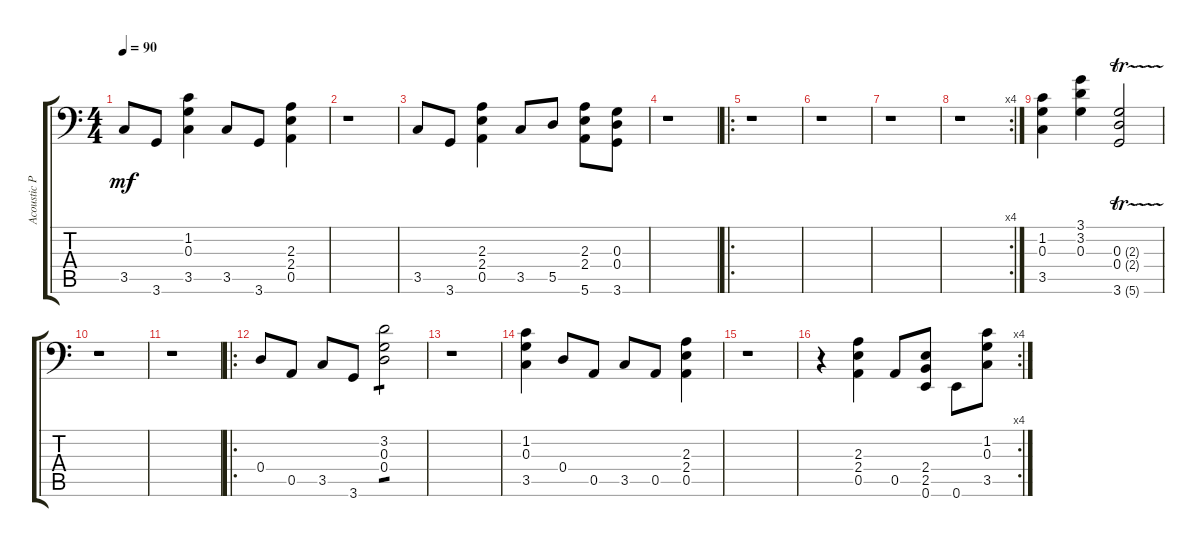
\track ("Acoustic Piano (Staff 2)" "Acoustic P") {instrument acousticgrandpiano}
\staff {score tabs}
\tuning (E4 B3 G3 D3 A2 E2) {hide}
\ts (4 4)
\tempo 90
\clef f4
\ks c
3.5.8{dy mf instrument acousticgrandpiano} 3.6.8 (1.2 0.3 3.5).4 3.5.8 3.6.8 (2.3 2.4 0.5).4 |
r.1 |
3.5.8 3.6.8 (2.3 2.4 0.5).4 3.5.8 5.5.8 (2.3 2.4 5.6).8 (0.3 0.4 3.6).8 |
r.1 |
\ro
r.1 |
r.1 |
r.1 |
\rc 4
r.1 |
(1.2 0.3 3.5).4 (3.1 3.2 0.3).4 (0.3{tr (2 16)} 0.4{tr (2 16)} 3.6{tr (5 16)}).2 |
r.1 |
r.1 |
\ro
0.4.8 0.5.8 3.5.8 3.6.8 (3.2 0.3 0.4).2{tp 1} |
r.1 |
(1.2 0.3 3.5).4 0.4.8 0.5.8 3.5.8 0.5.8 (2.3 2.4 0.5).4 |
r.1 |
\rc 4
r.4 (2.3 2.4 0.5).4 0.5.8 (2.4 2.5 0.6).8 0.6.8 (1.2 0.3 3.5).8
